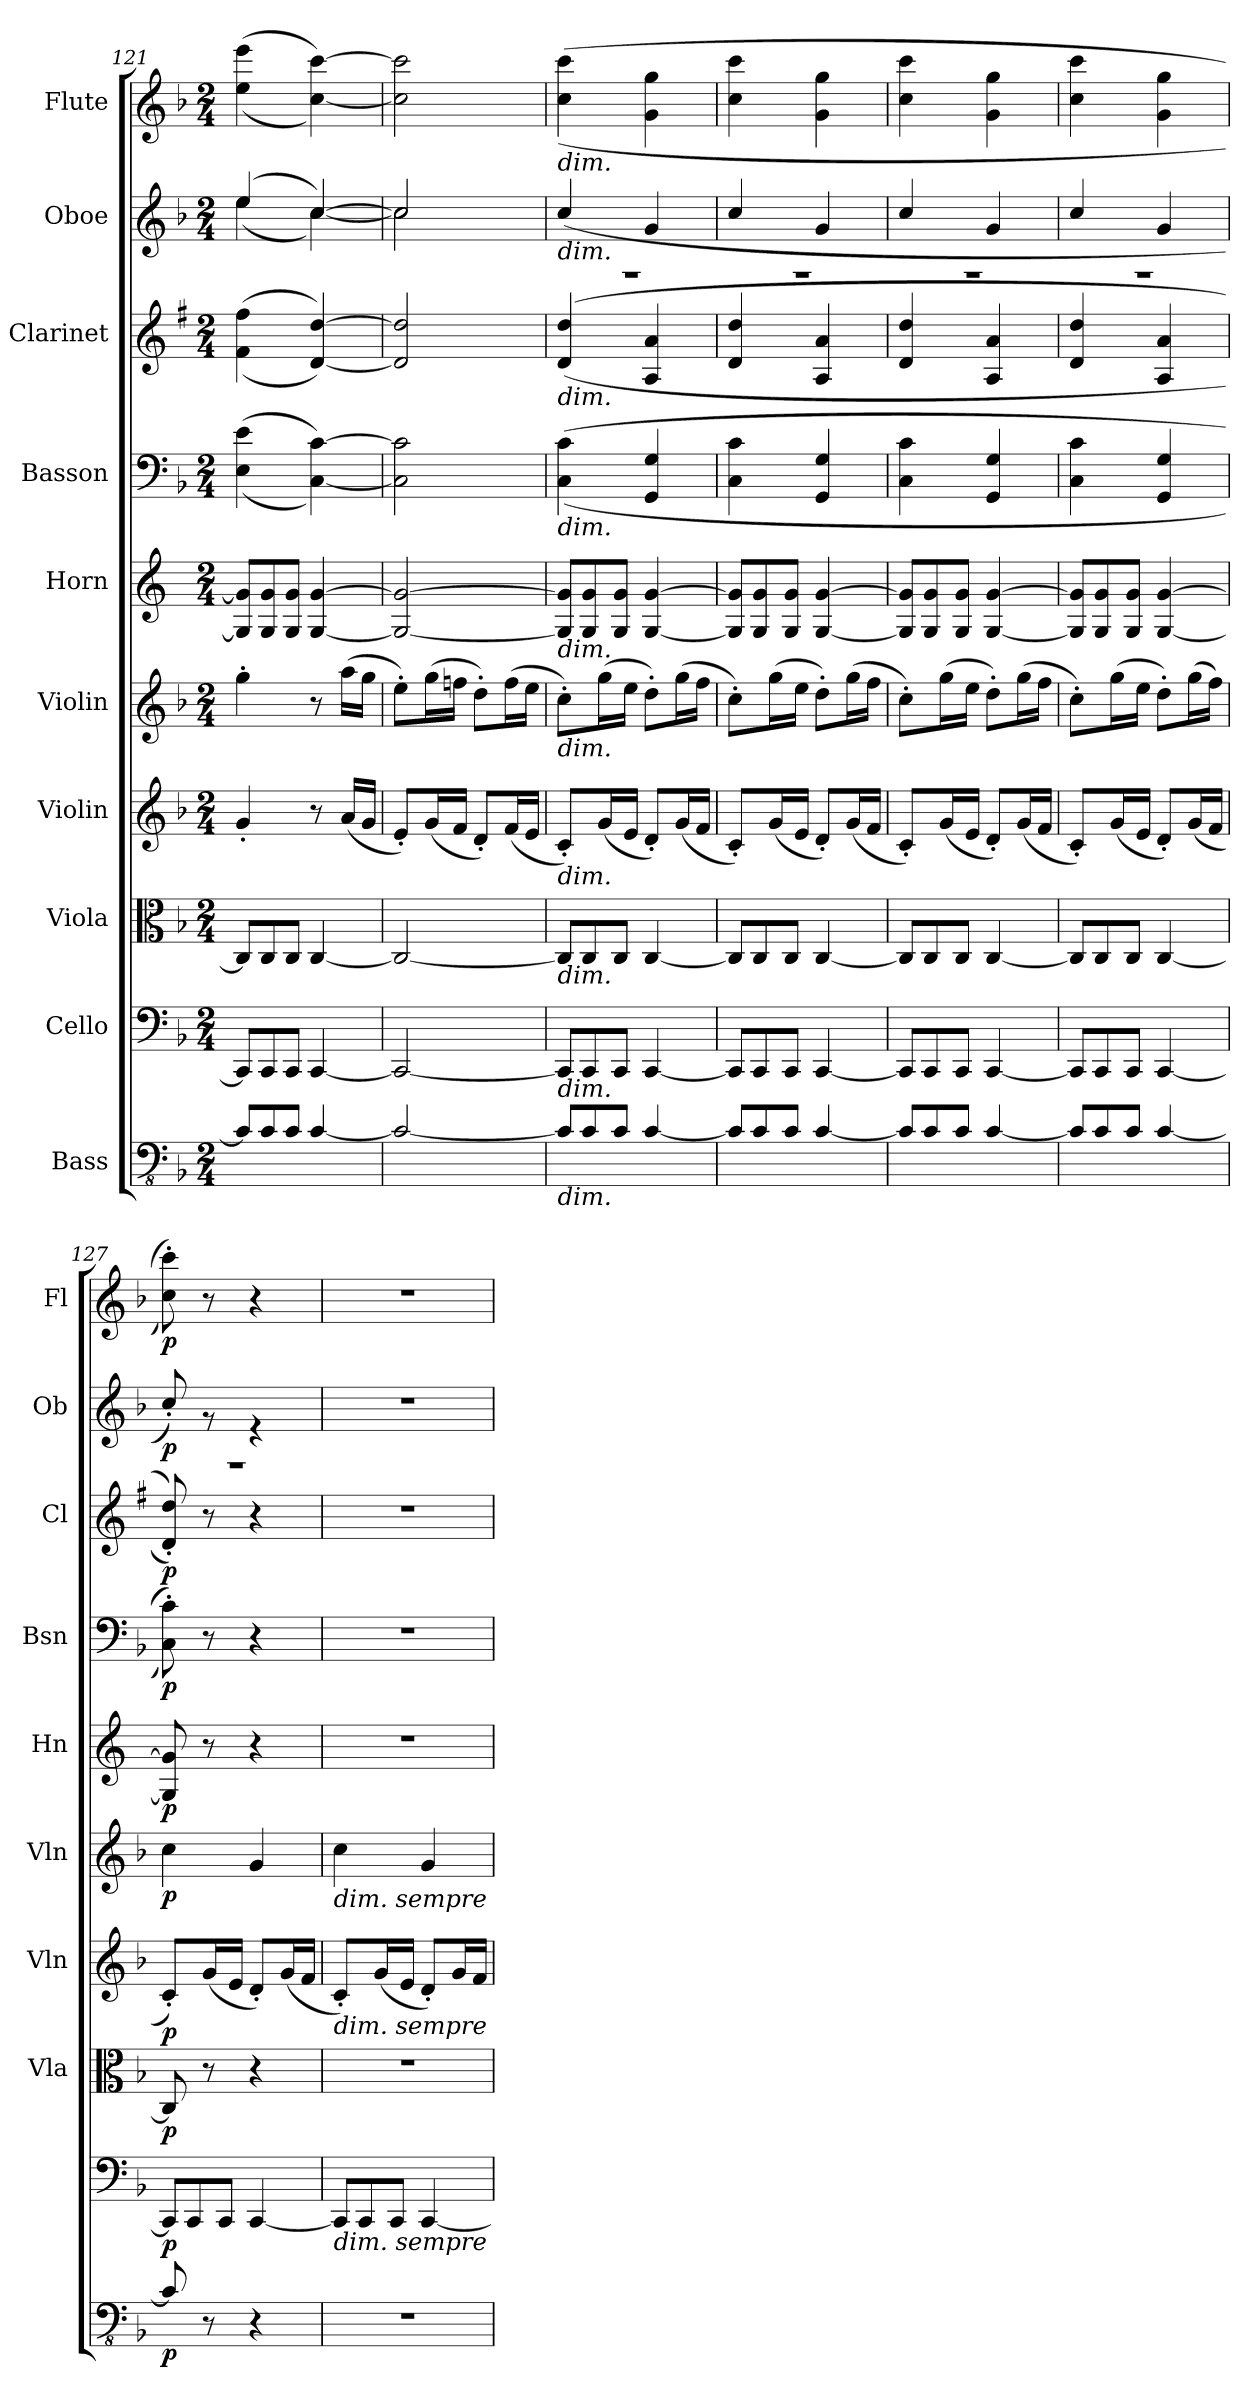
**kern	**dynam	**kern	**dynam	**kern	**dynam	**kern	**dynam	**kern	**dynam	**kern	**dynam	**kern	**dynam	**kern	**dynam	**kern	**dynam	**kern	**dynam
*part10	*part10	*part9	*part9	*part8	*part8	*part7	*part7	*part6	*part6	*part5	*part5	*part4	*part4	*part3	*part3	*part2	*part2	*part1	*part1
*staff10	*staff10	*staff9	*staff9	*staff8	*staff8	*staff7	*staff7	*staff6	*staff6	*staff5	*staff5	*staff4	*staff4	*staff3	*staff3	*staff2	*staff2	*staff1	*staff1
*I"Bass	*	*I"Cello	*	*I"Viola	*	*I"Violin	*	*I"Violin	*	*I"Horn	*	*I"Basson	*	*I"Clarinet	*	*I"Oboe	*	*I"Flute	*
*	*	*	*	*I'Vla	*	*I'Vln	*	*I'Vln	*	*I'Hn	*	*I'Bsn	*	*I'Cl	*	*I'Ob	*	*I'Fl	*
*clefFv4	*	*clefF4	*	*clefC3	*	*clefG2	*	*clefG2	*	*clefG2	*	*clefF4	*	*clefG2	*	*clefG2	*	*clefG2	*
*ITrd7c12	*	*	*	*	*	*	*	*	*	*ITrd4c7	*	*	*	*ITrd1c2	*	*	*	*	*
*k[b-]	*	*k[b-]	*	*k[b-]	*	*k[b-]	*	*k[b-]	*	*k[b-]	*	*k[b-]	*	*k[b-]	*	*k[b-]	*	*k[b-]	*
*M2/4	*	*M2/4	*	*M2/4	*	*M2/4	*	*M2/4	*	*M2/4	*	*M2/4	*	*M2/4	*	*M2/4	*	*M2/4	*
*Xtuplet	*	*Xtuplet	*	*Xtuplet	*	*	*	*	*	*Xtuplet	*	*	*	*	*	*	*	*	*
=121	=121	=121	=121	=121	=121	=121	=121	=121	=121	=121	=121	=121	=121	=121	=121	=121	=121	=121	=121
*	*	*	*	*	*	*	*	*	*	*	*	*	*	*	*	*^	*	*	*
12CC/L]	.	12CC/L]	.	12C/L]	.	4g'/	.	4gg'\	.	12C/] 12c/]L	.	(<(>4E\ 4e\	.	(<(>4e\ 4ee\	.	(>4ee/	(<4ee\	.	(>(<4ee\ 4eee\	.
12CC/	.	12CC/	.	12C/	.	.	.	.	.	12C/ 12c/	.	.	.	.	.	.	.	.	.	.
12CC/J	.	12CC/J	.	12C/J	.	.	.	.	.	12C/ 12c/J	.	.	.	.	.	.	.	.	.	.
[4CC/	.	[4CC/	.	[4C/	.	8r	.	8r	.	[4C/ [4c/	.	[4C\ [4c\))	.	[4c/ [4cc/))	.	[4cc/)	[4cc\)	.	[4cc\ [4ccc\))	.
.	.	.	.	.	.	(<16a/LL	.	(>16aa\LL	.	.	.	.	.	.	.	.	.	.	.	.
.	.	.	.	.	.	16g/JJ	.	16gg\JJ	.	.	.	.	.	.	.	.	.	.	.	.
=122	=122	=122	=122	=122	=122	=122	=122	=122	=122	=122	=122	=122	=122	=122	=122	=122	=122	=122	=122	=122
2CC/_	.	2CC/_	.	2C/_	.	8e'/L)	.	8ee'\L)	.	2C/_ 2c/_	.	2C\] 2c\]	.	2c/] 2cc/]	.	2cc/]	2cc\]	.	2cc\] 2ccc\]	.
.	.	.	.	.	.	(<16g/L	.	(>16gg\L	.	.	.	.	.	.	.	.	.	.	.	.
.	.	.	.	.	.	16f/JJ	.	16ffn\JJ	.	.	.	.	.	.	.	.	.	.	.	.
.	.	.	.	.	.	8d'/L)	.	8dd'\L)	.	.	.	.	.	.	.	.	.	.	.	.
.	.	.	.	.	.	(<16f/L	.	(>16ff\L	.	.	.	.	.	.	.	.	.	.	.	.
.	.	.	.	.	.	16e/JJ	.	16ee\JJ	.	.	.	.	.	.	.	.	.	.	.	.
!!LO:PB:g=z
=123	=123	=123	=123	=123	=123	=123	=123	=123	=123	=123	=123	=123	=123	=123	=123	=123	=123	=123	=123	=123
!	!	!	!	!	!	!	!	!	!	!	!	!	!	!	!	!	!	!	!LO:TX:b:i:t=dim.	!
!	!	!	!	!	!	!	!	!	!	!	!	!	!	!	!	!LO:TX:b:i:t=dim.	!	!	!	!
!	!	!	!	!	!	!	!	!	!	!	!	!	!	!LO:TX:b:i:t=dim.	!	!	!	!	!	!
!	!	!	!	!	!	!	!	!	!	!	!	!LO:TX:b:i:t=dim.	!	!	!	!	!	!	!	!
!	!	!	!	!	!	!	!	!	!	!LO:TX:b:i:t=dim.	!	!	!	!	!	!	!	!	!	!
!	!	!	!	!	!	!	!	!LO:TX:b:i:t=dim.	!	!	!	!	!	!	!	!	!	!	!	!
!	!	!	!	!	!	!LO:TX:b:i:t=dim.	!	!	!	!	!	!	!	!	!	!	!	!	!	!
!	!	!	!	!LO:TX:b:i:t=dim.	!	!	!	!	!	!	!	!	!	!	!	!	!	!	!	!
!	!	!LO:TX:b:i:t=dim.	!	!	!	!	!	!	!	!	!	!	!	!	!	!	!	!	!	!
!LO:TX:b:i:t=dim.	!	!	!	!	!	!	!	!	!	!	!	!	!	!	!	!	!	!	!	!
12CC/L]	.	12CC/L]	.	12C/L]	.	8c'/L)	.	8cc'\L)	.	12C/] 12c/]L	.	(>(<4C\ 4c\	.	(>(<4c/ 4cc/	.	2rF	(>4cc/	.	(>(<4cc\ 4ccc\	.
12CC/	.	12CC/	.	12C/	.	.	.	.	.	12C/ 12c/	.	.	.	.	.	.	.	.	.	.
.	.	.	.	.	.	(<16g/L	.	(>16gg\L	.	.	.	.	.	.	.	.	.	.	.	.
12CC/J	.	12CC/J	.	12C/J	.	.	.	.	.	12C/ 12c/J	.	.	.	.	.	.	.	.	.	.
.	.	.	.	.	.	16e/JJ	.	16ee\JJ	.	.	.	.	.	.	.	.	.	.	.	.
[4CC/	.	[4CC/	.	[4C/	.	8d'/L)	.	8dd'\L)	.	[4C/ [4c/	.	4GG/ 4G/	.	4G/ 4g/	.	.	4g/	.	4g\ 4gg\	.
.	.	.	.	.	.	(<16g/L	.	(>16gg\L	.	.	.	.	.	.	.	.	.	.	.	.
.	.	.	.	.	.	16f/JJ	.	16ff\JJ	.	.	.	.	.	.	.	.	.	.	.	.
=124	=124	=124	=124	=124	=124	=124	=124	=124	=124	=124	=124	=124	=124	=124	=124	=124	=124	=124	=124	=124
12CC/L]	.	12CC/L]	.	12C/L]	.	8c'/L)	.	8cc'\L)	.	12C/] 12c/]L	.	4C\ 4c\	.	4c/ 4cc/	.	2rF	4cc/	.	4cc\ 4ccc\	.
12CC/	.	12CC/	.	12C/	.	.	.	.	.	12C/ 12c/	.	.	.	.	.	.	.	.	.	.
.	.	.	.	.	.	(<16g/L	.	(>16gg\L	.	.	.	.	.	.	.	.	.	.	.	.
12CC/J	.	12CC/J	.	12C/J	.	.	.	.	.	12C/ 12c/J	.	.	.	.	.	.	.	.	.	.
.	.	.	.	.	.	16e/JJ	.	16ee\JJ	.	.	.	.	.	.	.	.	.	.	.	.
[4CC/	.	[4CC/	.	[4C/	.	8d'/L)	.	8dd'\L)	.	[4C/ [4c/	.	4GG/ 4G/	.	4G/ 4g/	.	.	4g/	.	4g\ 4gg\	.
.	.	.	.	.	.	(<16g/L	.	(>16gg\L	.	.	.	.	.	.	.	.	.	.	.	.
.	.	.	.	.	.	16f/JJ	.	16ff\JJ	.	.	.	.	.	.	.	.	.	.	.	.
=125	=125	=125	=125	=125	=125	=125	=125	=125	=125	=125	=125	=125	=125	=125	=125	=125	=125	=125	=125	=125
12CC/L]	.	12CC/L]	.	12C/L]	.	8c'/L)	.	8cc'\L)	.	12C/] 12c/]L	.	4C\ 4c\	.	4c/ 4cc/	.	2rF	4cc/	.	4cc\ 4ccc\	.
12CC/	.	12CC/	.	12C/	.	.	.	.	.	12C/ 12c/	.	.	.	.	.	.	.	.	.	.
.	.	.	.	.	.	(<16g/L	.	(>16gg\L	.	.	.	.	.	.	.	.	.	.	.	.
12CC/J	.	12CC/J	.	12C/J	.	.	.	.	.	12C/ 12c/J	.	.	.	.	.	.	.	.	.	.
.	.	.	.	.	.	16e/JJ	.	16ee\JJ	.	.	.	.	.	.	.	.	.	.	.	.
[4CC/	.	[4CC/	.	[4C/	.	8d'/L)	.	8dd'\L)	.	[4C/ [4c/	.	4GG/ 4G/	.	4G/ 4g/	.	.	4g/	.	4g\ 4gg\	.
.	.	.	.	.	.	(<16g/L	.	(>16gg\L	.	.	.	.	.	.	.	.	.	.	.	.
.	.	.	.	.	.	16f/JJ	.	16ff\JJ	.	.	.	.	.	.	.	.	.	.	.	.
=126	=126	=126	=126	=126	=126	=126	=126	=126	=126	=126	=126	=126	=126	=126	=126	=126	=126	=126	=126	=126
12CC/L]	.	12CC/L]	.	12C/L]	.	8c'/L)	.	8cc'\L)	.	12C/] 12c/]L	.	4C\ 4c\	.	4c/ 4cc/	.	2rF	4cc/	.	4cc\ 4ccc\	.
12CC/	.	12CC/	.	12C/	.	.	.	.	.	12C/ 12c/	.	.	.	.	.	.	.	.	.	.
.	.	.	.	.	.	(<16g/L	.	(>16gg\L	.	.	.	.	.	.	.	.	.	.	.	.
12CC/J	.	12CC/J	.	12C/J	.	.	.	.	.	12C/ 12c/J	.	.	.	.	.	.	.	.	.	.
.	.	.	.	.	.	16e/JJ	.	16ee\JJ	.	.	.	.	.	.	.	.	.	.	.	.
[4CC/	.	[4CC/	.	[4C/	.	8d'/L)	.	8dd'\L)	.	[4C/ [4c/	.	4GG/ 4G/	.	4G/ 4g/	.	.	4g/	.	4g\ 4gg\	.
.	.	.	.	.	.	(<16g/L	.	(>16gg\L	.	.	.	.	.	.	.	.	.	.	.	.
.	.	.	.	.	.	16f/JJ	.	16ff\JJ)	.	.	.	.	.	.	.	.	.	.	.	.
=127	=127	=127	=127	=127	=127	=127	=127	=127	=127	=127	=127	=127	=127	=127	=127	=127	=127	=127	=127	=127
!	!LO:DY:b	!	!LO:DY:b	!	!LO:DY:b	!	!LO:DY:b	!	!LO:DY:b	!	!LO:DY:b	!	!LO:DY:b	!	!LO:DY:b	!	!	!LO:DY:b	!	!LO:DY:b
8CC/]	p	12CC/L]	p	8C/]	p	8c'/L)	p	4cc\	p	8C/] 8c/]	p	8C\' 8c\'))	p	8c/' 8cc/'))	p	2rF	8cc'/)	p	8cc\' 8ccc\'))	p
.	.	12CC/	.	.	.	.	.	.	.	.	.	.	.	.	.	.	.	.	.	.
8r	.	.	.	8r	.	(<16g/L	.	.	.	8r	.	8r	.	8r	.	.	8r	.	8r	.
.	.	12CC/J	.	.	.	.	.	.	.	.	.	.	.	.	.	.	.	.	.	.
.	.	.	.	.	.	16e/JJ	.	.	.	.	.	.	.	.	.	.	.	.	.	.
4r	.	[4CC/	.	4r	.	8d'/L)	.	4g/	.	4r	.	4r	.	4r	.	.	4r	.	4r	.
.	.	.	.	.	.	(<16g/L	.	.	.	.	.	.	.	.	.	.	.	.	.	.
.	.	.	.	.	.	16f/JJ	.	.	.	.	.	.	.	.	.	.	.	.	.	.
*	*	*	*	*	*	*	*	*	*	*	*	*	*	*	*	*v	*v	*	*	*
!!LO:PB:g=z
=128	=128	=128	=128	=128	=128	=128	=128	=128	=128	=128	=128	=128	=128	=128	=128	=128	=128	=128	=128
!	!	!	!	!	!	!	!	!LO:TX:b:i:t=dim. sempre	!	!	!	!	!	!	!	!	!	!	!
!	!	!	!	!	!	!LO:TX:b:i:t=dim. sempre	!	!	!	!	!	!	!	!	!	!	!	!	!
!	!	!LO:TX:b:i:t=dim. sempre	!	!	!	!	!	!	!	!	!	!	!	!	!	!	!	!	!
2r	.	12CC/L]	.	2r	.	8c'/L)	.	4cc\	.	2r	.	2r	.	2r	.	2r	.	2r	.
.	.	12CC/	.	.	.	.	.	.	.	.	.	.	.	.	.	.	.	.	.
.	.	.	.	.	.	(<16g/L	.	.	.	.	.	.	.	.	.	.	.	.	.
.	.	12CC/J	.	.	.	.	.	.	.	.	.	.	.	.	.	.	.	.	.
.	.	.	.	.	.	16e/JJ	.	.	.	.	.	.	.	.	.	.	.	.	.
.	.	[4CC/	.	.	.	8d'/L)	.	4g/	.	.	.	.	.	.	.	.	.	.	.
.	.	.	.	.	.	16g/L	.	.	.	.	.	.	.	.	.	.	.	.	.
.	.	.	.	.	.	16f/JJ	.	.	.	.	.	.	.	.	.	.	.	.	.
=	=	=	=	=	=	=	=	=	=	=	=	=	=	=	=	=	=	=	=
*-	*-	*-	*-	*-	*-	*-	*-	*-	*-	*-	*-	*-	*-	*-	*-	*-	*-	*-	*-
